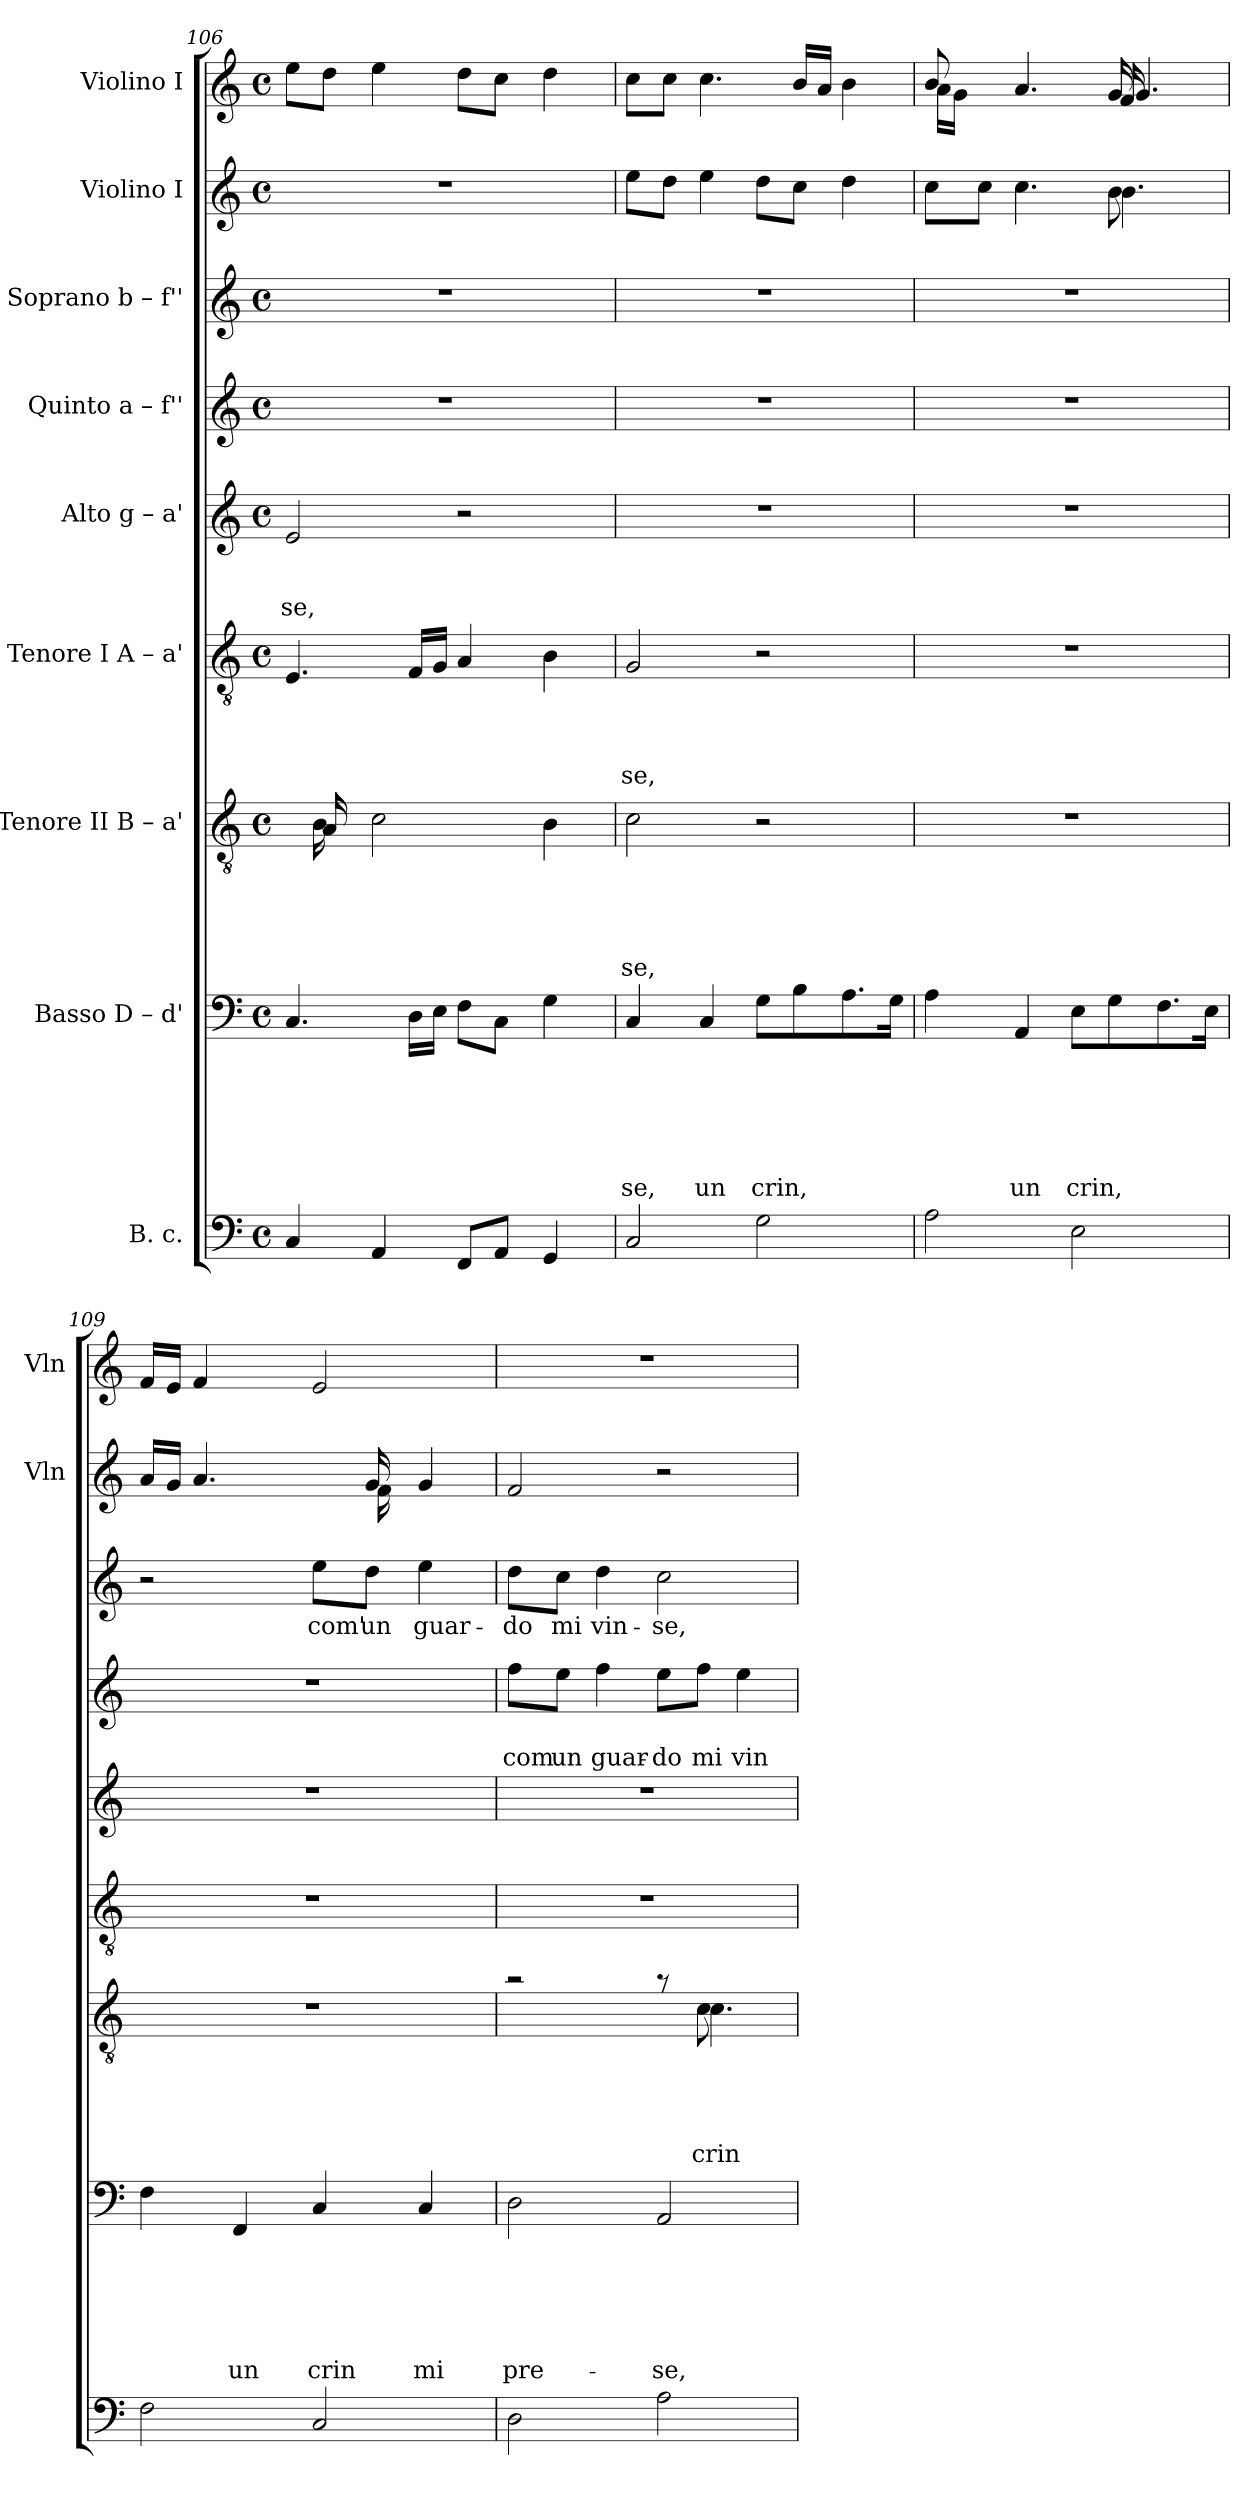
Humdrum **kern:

**kern	**kern	**text	**text	**text	**text	**text	**text	**kern	**text	**text	**text	**text	**text	**kern	**text	**text	**text	**text	**kern	**text	**text	**text	**kern	**text	**text	**kern	**text	**kern	**kern
*part9	*part8	*part8	*part8	*part8	*part8	*part8	*part8	*part7	*part7	*part7	*part7	*part7	*part7	*part6	*part6	*part6	*part6	*part6	*part5	*part5	*part5	*part5	*part4	*part4	*part4	*part3	*part3	*part2	*part1
*staff9	*staff8	*staff8	*staff8	*staff8	*staff8	*staff8	*staff8	*staff7	*staff7	*staff7	*staff7	*staff7	*staff7	*staff6	*staff6	*staff6	*staff6	*staff6	*staff5	*staff5	*staff5	*staff5	*staff4	*staff4	*staff4	*staff3	*staff3	*staff2	*staff1
*I"B. c.	*I"Basso D – d'	*	*	*	*	*	*	*I"Tenore II B – a'	*	*	*	*	*	*I"Tenore I A – a'	*	*	*	*	*I"Alto g – a'	*	*	*	*I"Quinto a – f''	*	*	*I"Soprano b – f''	*	*I"Violino I	*I"Violino I
*	*	*	*	*	*	*	*	*	*	*	*	*	*	*	*	*	*	*	*	*	*	*	*	*	*	*	*	*I'Vln	*I'Vln
*clefF4	*clefF4	*	*	*	*	*	*	*clefGv2	*	*	*	*	*	*clefGv2	*	*	*	*	*clefG2	*	*	*	*clefG2	*	*	*clefG2	*	*clefG2	*clefG2
*k[]	*k[]	*	*	*	*	*	*	*k[]	*	*	*	*	*	*k[]	*	*	*	*	*k[]	*	*	*	*k[]	*	*	*k[]	*	*k[]	*k[]
*C:	*C:	*	*	*	*	*	*	*C:	*	*	*	*	*	*C:	*	*	*	*	*C:	*	*	*	*C:	*	*	*C:	*	*C:	*C:
*M4/4	*M4/4	*	*	*	*	*	*	*M4/4	*	*	*	*	*	*M4/4	*	*	*	*	*M4/4	*	*	*	*M4/4	*	*	*M4/4	*	*M4/4	*M4/4
*met(c)	*met(c)	*	*	*	*	*	*	*met(c)	*	*	*	*	*	*met(c)	*	*	*	*	*met(c)	*	*	*	*met(c)	*	*	*met(c)	*	*met(c)	*met(c)
=106	=106	=106	=106	=106	=106	=106	=106	=106	=106	=106	=106	=106	=106	=106	=106	=106	=106	=106	=106	=106	=106	=106	=106	=106	=106	=106	=106	=106	=106
*	*	*	*	*	*	*	*	*^	*	*	*	*	*	*	*	*	*	*	*	*	*	*	*	*	*	*	*	*	*
!	!	!	!	!	!	!	!	!	!	!	!	!	!	!	!	!	!	!	!	!	!	!	!LO:LY:b	!	!	!	!	!	!	!
4C/	4.C/	.	.	.	.	.	.	8ryy	8ryy	.	.	.	.	.	4.E/	.	.	.	.	2e/	.	.	-se,	1r	.	.	1r	.	1r	8ee\L
.	.	.	.	.	.	.	.	16A/	16B\	.	.	.	.	.	.	.	.	.	.	.	.	.	.	.	.	.	.	.	.	8dd\J
.	.	.	.	.	.	.	.	2ryy	16ryy	.	.	.	.	.	.	.	.	.	.	.	.	.	.	.	.	.	.	.	.	.
4AA/	.	.	.	.	.	.	.	.	2c\	.	.	.	.	.	.	.	.	.	.	.	.	.	.	.	.	.	.	.	.	4ee\
.	16D\LL	.	.	.	.	.	.	.	.	.	.	.	.	.	16F/LL	.	.	.	.	.	.	.	.	.	.	.	.	.	.	.
.	16E\JJ	.	.	.	.	.	.	.	.	.	.	.	.	.	16G/JJ	.	.	.	.	.	.	.	.	.	.	.	.	.	.	.
8FF/L	8F\L	.	.	.	.	.	.	.	.	.	.	.	.	.	4A/	.	.	.	.	2r	.	.	.	.	.	.	.	.	.	8dd\L
8AA/J	8C\J	.	.	.	.	.	.	.	.	.	.	.	.	.	.	.	.	.	.	.	.	.	.	.	.	.	.	.	.	8cc\J
.	.	.	.	.	.	.	.	4ryy	.	.	.	.	.	.	.	.	.	.	.	.	.	.	.	.	.	.	.	.	.	.
4GG/	4G\	.	.	.	.	.	.	.	4B\	.	.	.	.	.	4B\	.	.	.	.	.	.	.	.	.	.	.	.	.	.	4dd\
.	.	.	.	.	.	.	.	16ryy	.	.	.	.	.	.	.	.	.	.	.	.	.	.	.	.	.	.	.	.	.	.
*	*	*	*	*	*	*	*	*v	*v	*	*	*	*	*	*	*	*	*	*	*	*	*	*	*	*	*	*	*	*	*
!!LO:LB:g=z
=107	=107	=107	=107	=107	=107	=107	=107	=107	=107	=107	=107	=107	=107	=107	=107	=107	=107	=107	=107	=107	=107	=107	=107	=107	=107	=107	=107	=107	=107
!	!	!	!	!	!	!	!LO:LY:b	!	!	!	!	!	!LO:LY:b	!	!	!	!	!LO:LY:b	!	!	!	!	!	!	!	!	!	!	!
2C/	4C/	.	.	.	.	.	-se,	2c\	.	.	.	.	-se,	2G/	.	.	.	-se,	1r	.	.	.	1r	.	.	1r	.	8ee\L	8cc\L
.	.	.	.	.	.	.	.	.	.	.	.	.	.	.	.	.	.	.	.	.	.	.	.	.	.	.	.	8dd\J	8cc\J
!	!	!	!	!	!	!	!LO:LY:b	!	!	!	!	!	!	!	!	!	!	!	!	!	!	!	!	!	!	!	!	!	!
.	4C/	.	.	.	.	.	un	.	.	.	.	.	.	.	.	.	.	.	.	.	.	.	.	.	.	.	.	4ee\	4.cc\
!	!	!	!	!	!	!	!LO:LY:b	!	!	!	!	!	!	!	!	!	!	!	!	!	!	!	!	!	!	!	!	!	!
2G\	8G\L	.	.	.	.	.	crin,	2r	.	.	.	.	.	2r	.	.	.	.	.	.	.	.	.	.	.	.	.	8dd\L	.
.	8B\	.	.	.	.	.	.	.	.	.	.	.	.	.	.	.	.	.	.	.	.	.	.	.	.	.	.	8cc\J	16b/LL
.	.	.	.	.	.	.	.	.	.	.	.	.	.	.	.	.	.	.	.	.	.	.	.	.	.	.	.	.	16a/JJ
.	8.A\	.	.	.	.	.	.	.	.	.	.	.	.	.	.	.	.	.	.	.	.	.	.	.	.	.	.	4dd\	4b\
.	16G\Jk	.	.	.	.	.	.	.	.	.	.	.	.	.	.	.	.	.	.	.	.	.	.	.	.	.	.	.	.
=108	=108	=108	=108	=108	=108	=108	=108	=108	=108	=108	=108	=108	=108	=108	=108	=108	=108	=108	=108	=108	=108	=108	=108	=108	=108	=108	=108	=108	=108
*	*	*	*	*	*	*	*	*	*	*	*	*	*	*	*	*	*	*	*	*	*	*	*	*	*	*	*	*^	*^
*	*	*	*	*	*	*	*	*	*	*	*	*	*	*	*	*	*	*	*	*	*	*	*	*	*	*	*	*	*	*	*^
*	*	*	*	*	*	*	*	*	*	*	*	*	*	*	*	*	*	*	*	*	*	*	*	*	*	*	*	*	*	*	*	*^
2A\	4A\	.	.	.	.	.	.	1r	.	.	.	.	.	1r	.	.	.	.	1r	.	.	.	1r	.	.	1r	.	8cc\L	2ryy	8b/	16a\LL	2ryy	2ryy
.	.	.	.	.	.	.	.	.	.	.	.	.	.	.	.	.	.	.	.	.	.	.	.	.	.	.	.	.	.	.	16g\JJ	.	.
.	.	.	.	.	.	.	.	.	.	.	.	.	.	.	.	.	.	.	.	.	.	.	.	.	.	.	.	8cc\J	.	2..ryy	8ryy	.	.
!	!	!	!	!	!	!	!LO:LY:b	!	!	!	!	!	!	!	!	!	!	!	!	!	!	!	!	!	!	!	!	!	!	!	!	!	!
.	4AA/	.	.	.	.	.	un	.	.	.	.	.	.	.	.	.	.	.	.	.	.	.	.	.	.	.	.	4.cc\	.	.	4.a/	.	.
!	!	!	!	!	!	!	!LO:LY:b	!	!	!	!	!	!	!	!	!	!	!	!	!	!	!	!	!	!	!	!	!	!	!	!	!	!
2E\	8E\L	.	.	.	.	.	crin,	.	.	.	.	.	.	.	.	.	.	.	.	.	.	.	.	.	.	.	.	.	8ryy	.	.	8ryy	8ryy
.	8G\	.	.	.	.	.	.	.	.	.	.	.	.	.	.	.	.	.	.	.	.	.	.	.	.	.	.	8b\	4.b\	.	16g/	16f/	4.g/
.	.	.	.	.	.	.	.	.	.	.	.	.	.	.	.	.	.	.	.	.	.	.	.	.	.	.	.	.	.	.	4ryy	4ryy	.
.	8.F\	.	.	.	.	.	.	.	.	.	.	.	.	.	.	.	.	.	.	.	.	.	.	.	.	.	.	4ryy	.	.	.	.	.
.	16E\Jk	.	.	.	.	.	.	.	.	.	.	.	.	.	.	.	.	.	.	.	.	.	.	.	.	.	.	.	.	.	16ryy	16ryy	.
*	*	*	*	*	*	*	*	*	*	*	*	*	*	*	*	*	*	*	*	*	*	*	*	*	*	*	*	*	*	*v	*v	*v	*v
=109	=109	=109	=109	=109	=109	=109	=109	=109	=109	=109	=109	=109	=109	=109	=109	=109	=109	=109	=109	=109	=109	=109	=109	=109	=109	=109	=109	=109	=109	=109
2F\	4F\	.	.	.	.	.	.	1r	.	.	.	.	.	1r	.	.	.	.	1r	.	.	.	1r	.	.	2r	.	16a/LL	2ryy	16f/LL
.	.	.	.	.	.	.	.	.	.	.	.	.	.	.	.	.	.	.	.	.	.	.	.	.	.	.	.	16g/JJ	.	16e/JJ
.	.	.	.	.	.	.	.	.	.	.	.	.	.	.	.	.	.	.	.	.	.	.	.	.	.	.	.	4.a/	.	4f/
!	!	!	!	!	!	!	!LO:LY:b	!	!	!	!	!	!	!	!	!	!	!	!	!	!	!	!	!	!	!	!	!	!	!
.	4FF/	.	.	.	.	.	un	.	.	.	.	.	.	.	.	.	.	.	.	.	.	.	.	.	.	.	.	.	.	.
.	.	.	.	.	.	.	.	.	.	.	.	.	.	.	.	.	.	.	.	.	.	.	.	.	.	.	.	.	.	8ryy
!	!	!	!	!	!	!	!LO:LY:b	!	!	!	!	!	!	!	!	!	!	!	!	!	!	!	!	!	!	!	!LO:LY:b	!	!	!
2C/	4C/	.	.	.	.	.	crin	.	.	.	.	.	.	.	.	.	.	.	.	.	.	.	.	.	.	8ee\L	com'	8ryy	8ryy	2e/
!	!	!	!	!	!	!	!	!	!	!	!	!	!	!	!	!	!	!	!	!	!	!	!	!	!	!	!LO:LY:b	!	!	!
.	.	.	.	.	.	.	.	.	.	.	.	.	.	.	.	.	.	.	.	.	.	.	.	.	.	8dd\J	un	16g/	16f\	.
.	.	.	.	.	.	.	.	.	.	.	.	.	.	.	.	.	.	.	.	.	.	.	.	.	.	.	.	4ryy	16ryy	.
!	!	!	!	!	!	!	!LO:LY:b	!	!	!	!	!	!	!	!	!	!	!	!	!	!	!	!	!	!	!	!LO:LY:b	!	!	!
.	4C/	.	.	.	.	.	mi	.	.	.	.	.	.	.	.	.	.	.	.	.	.	.	.	.	.	4ee\	guar-	.	4g/	.
.	.	.	.	.	.	.	.	.	.	.	.	.	.	.	.	.	.	.	.	.	.	.	.	.	.	.	.	16ryy	.	.
*	*	*	*	*	*	*	*	*	*	*	*	*	*	*	*	*	*	*	*	*	*	*	*	*	*	*	*	*v	*v	*
=110	=110	=110	=110	=110	=110	=110	=110	=110	=110	=110	=110	=110	=110	=110	=110	=110	=110	=110	=110	=110	=110	=110	=110	=110	=110	=110	=110	=110	=110
!	!	!	!	!	!	!	!LO:LY:b	!	!	!	!	!	!	!	!	!	!	!	!	!	!	!	!	!	!LO:LY:b	!	!LO:LY:b	!	!
*	*	*	*	*	*	*	*	*^	*	*	*	*	*	*	*	*	*	*	*	*	*	*	*	*	*	*	*	*	*
2D\	2D\	.	.	.	.	.	pre-	2ra	2ryy	.	.	.	.	.	1r	.	.	.	.	1r	.	.	.	8ff\L	.	com	8dd\L	-do	2f/	1r
!	!	!	!	!	!	!	!	!	!	!	!	!	!	!	!	!	!	!	!	!	!	!	!	!	!	!LO:LY:b	!	!LO:LY:b	!	!
.	.	.	.	.	.	.	.	.	.	.	.	.	.	.	.	.	.	.	.	.	.	.	.	8ee\J	.	un	8cc\J	mi	.	.
!	!	!	!	!	!	!	!	!	!	!	!	!	!	!	!	!	!	!	!	!	!	!	!	!	!	!LO:LY:b	!	!LO:LY:b	!	!
.	.	.	.	.	.	.	.	.	.	.	.	.	.	.	.	.	.	.	.	.	.	.	.	4ff\	.	guar-	4dd\	vin-	.	.
!	!	!	!	!	!	!	!LO:LY:b	!	!	!	!	!	!	!	!	!	!	!	!	!	!	!	!	!	!	!LO:LY:b	!	!LO:LY:b	!	!
2A\	2AA/	.	.	.	.	.	-se,	8ra	8ryy	.	.	.	.	.	.	.	.	.	.	.	.	.	.	8ee\L	.	-do	2cc\	-se,	2r	.
!	!	!	!	!	!	!	!	!	!	!	!	!	!	!LO:LY:b	!	!	!	!	!	!	!	!	!	!	!	!	!	!	!	!
!	!	!	!	!	!	!	!	!	!	!	!	!	!	!LO:LY:b	!	!	!	!	!	!	!	!	!	!	!	!LO:LY:b	!	!	!	!
.	.	.	.	.	.	.	.	8c\	4.c\	.	.	.	.	crin	.	.	.	.	.	.	.	.	.	8ff\J	.	mi	.	.	.	.
!	!	!	!	!	!	!	!	!	!	!	!	!	!	!	!	!	!	!	!	!	!	!	!	!	!	!LO:LY:b	!	!	!	!
.	.	.	.	.	.	.	.	4ryy	.	.	.	.	.	.	.	.	.	.	.	.	.	.	.	4ee\	.	vin-	.	.	.	.
*	*	*	*	*	*	*	*	*v	*v	*	*	*	*	*	*	*	*	*	*	*	*	*	*	*	*	*	*	*	*	*
=	=	=	=	=	=	=	=	=	=	=	=	=	=	=	=	=	=	=	=	=	=	=	=	=	=	=	=	=	=
*-	*-	*-	*-	*-	*-	*-	*-	*-	*-	*-	*-	*-	*-	*-	*-	*-	*-	*-	*-	*-	*-	*-	*-	*-	*-	*-	*-	*-	*-
